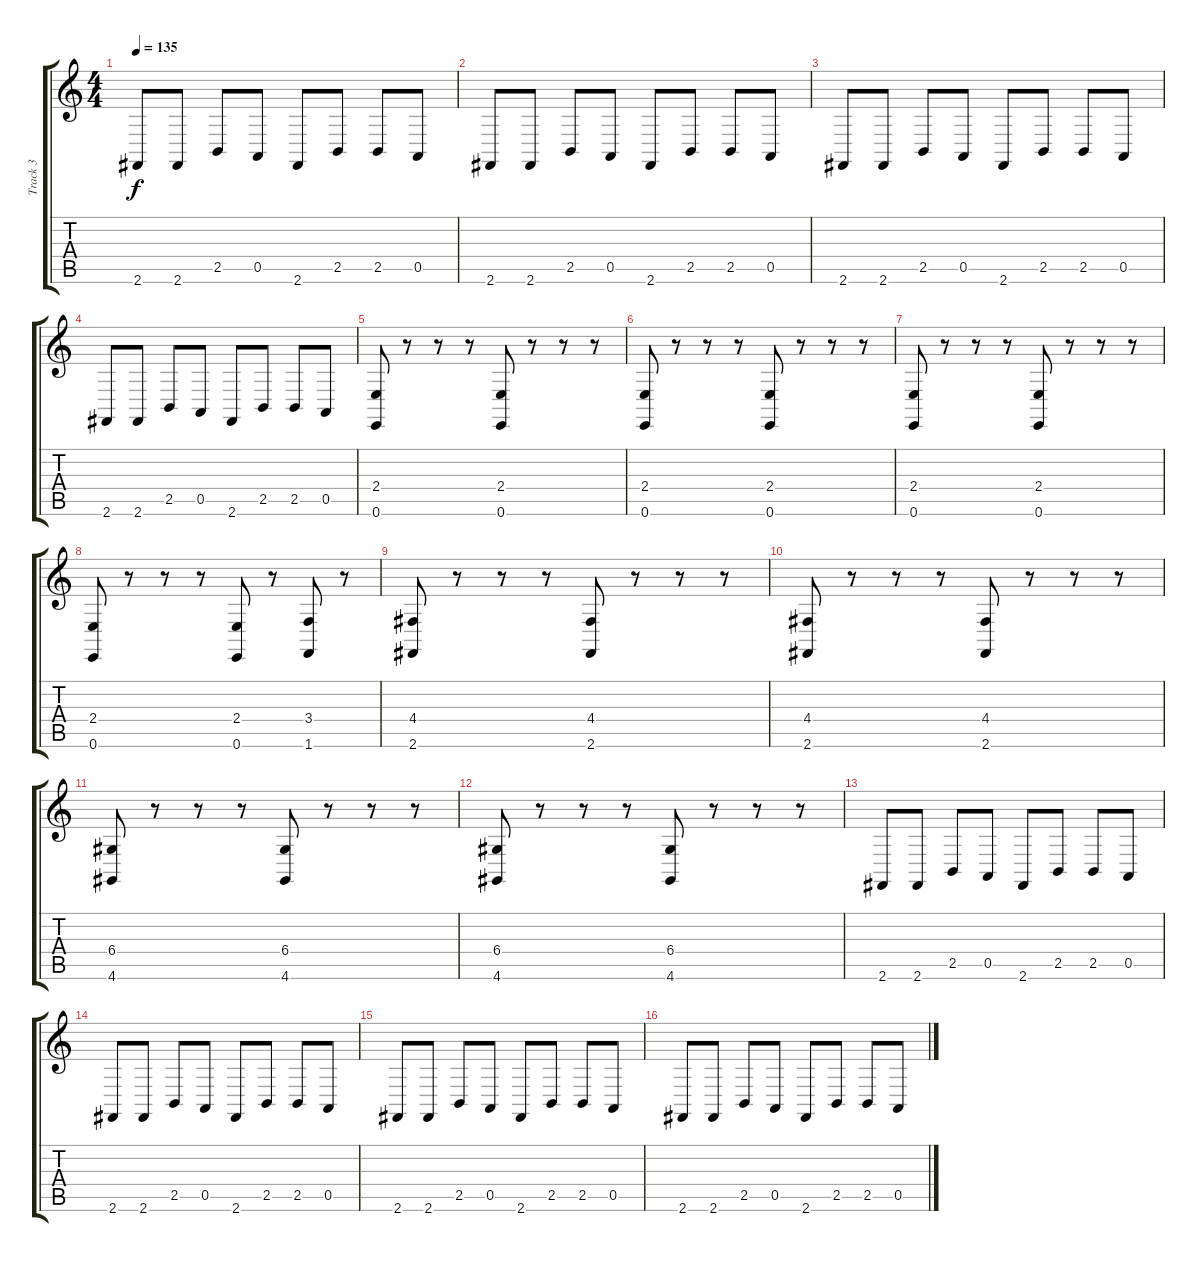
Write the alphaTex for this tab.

\track ("Track 3" "Track 3") {instrument lead1square}
\staff {score tabs}
\tuning (E4 B3 G3 D3 A2 E2) {hide}
\ts (4 4)
\tempo 135
\clef g2
\ks c
2.6.8{dy f} 2.6.8 2.5.8 0.5.8 2.6.8 2.5.8 2.5.8 0.5.8 |
2.6.8 2.6.8 2.5.8 0.5.8 2.6.8 2.5.8 2.5.8 0.5.8 |
2.6.8 2.6.8 2.5.8 0.5.8 2.6.8 2.5.8 2.5.8 0.5.8 |
2.6.8 2.6.8 2.5.8 0.5.8 2.6.8 2.5.8 2.5.8 0.5.8 |
(2.4 0.6).8 r.8 r.8 r.8 (2.4 0.6).8 r.8 r.8 r.8 |
(2.4 0.6).8 r.8 r.8 r.8 (2.4 0.6).8 r.8 r.8 r.8 |
(2.4 0.6).8 r.8 r.8 r.8 (2.4 0.6).8 r.8 r.8 r.8 |
(2.4 0.6).8 r.8 r.8 r.8 (2.4 0.6).8 r.8 (3.4 1.6).8 r.8 |
(4.4 2.6).8 r.8 r.8 r.8 (4.4 2.6).8 r.8 r.8 r.8 |
(4.4 2.6).8 r.8 r.8 r.8 (4.4 2.6).8 r.8 r.8 r.8 |
(6.4 4.6).8 r.8 r.8 r.8 (6.4 4.6).8 r.8 r.8 r.8 |
(6.4 4.6).8 r.8 r.8 r.8 (6.4 4.6).8 r.8 r.8 r.8 |
2.6.8 2.6.8 2.5.8 0.5.8 2.6.8 2.5.8 2.5.8 0.5.8 |
2.6.8 2.6.8 2.5.8 0.5.8 2.6.8 2.5.8 2.5.8 0.5.8 |
2.6.8 2.6.8 2.5.8 0.5.8 2.6.8 2.5.8 2.5.8 0.5.8 |
2.6.8 2.6.8 2.5.8 0.5.8 2.6.8 2.5.8 2.5.8 0.5.8
